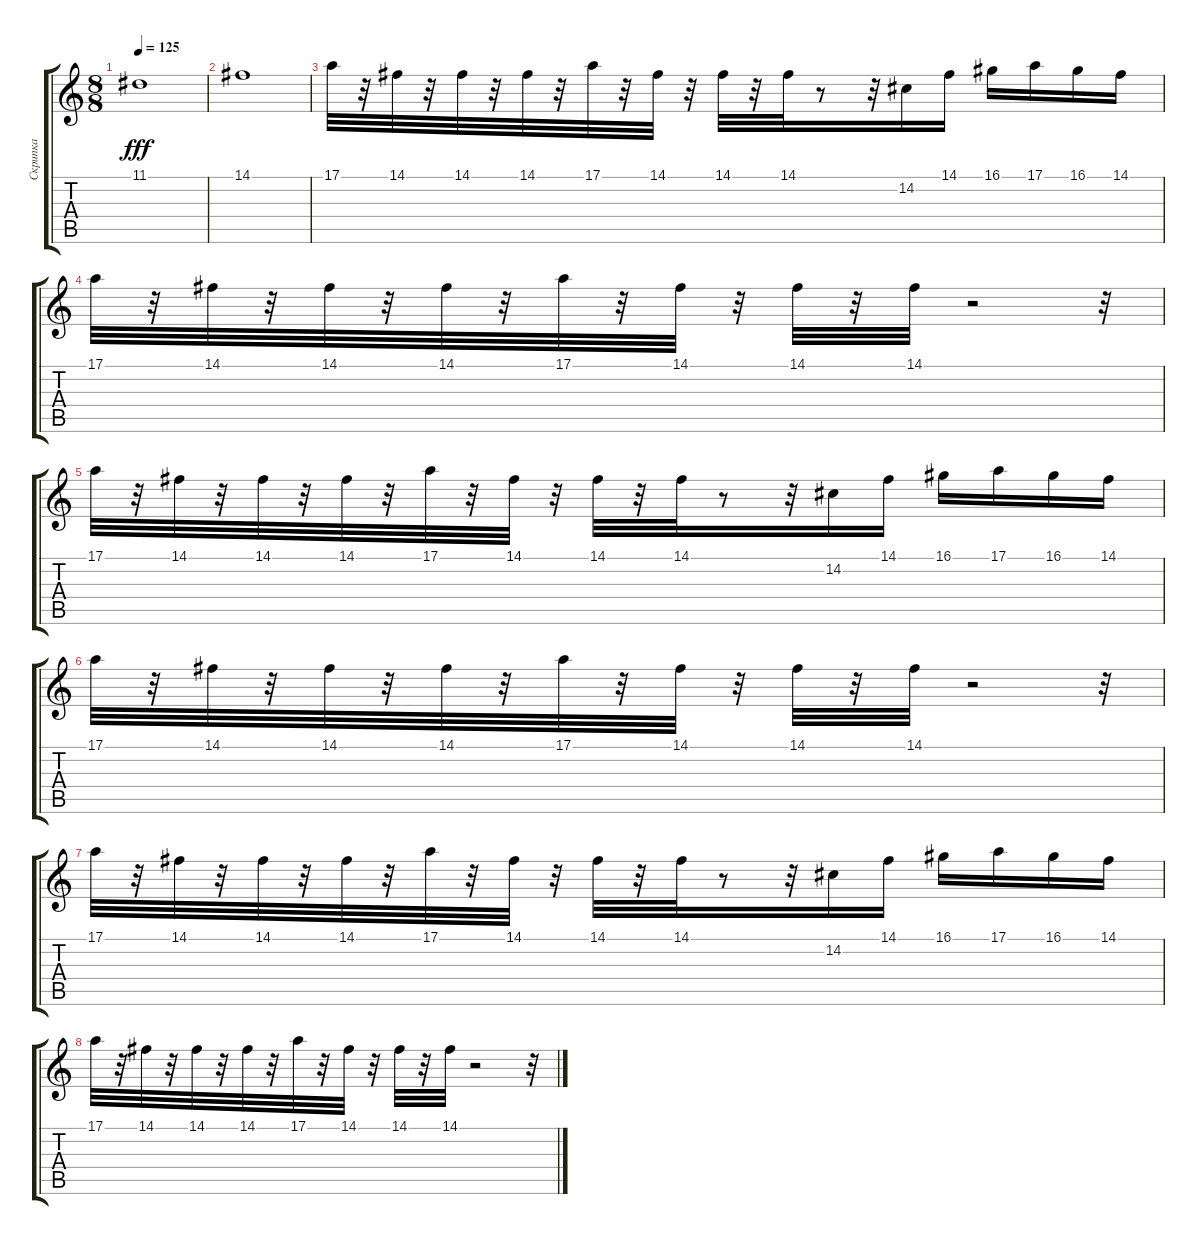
\track ("Скрипка" "Скрипка") {instrument stringensemble1}
\staff {score tabs}
\tuning (E4 B3 G3 D3 A2 E2) {hide}
\ts (8 8)
\tempo 125
\clef g2
\ks c
11.1.1{dy fff} |
14.1.1 |
17.1.32 r.32 14.1.32 r.32 14.1.32 r.32 14.1.32 r.32 17.1.32 r.32 14.1.32 r.32 14.1.32 r.32 14.1.32 r.8 r.32 14.2.16 14.1.16 16.1.16 17.1.16 16.1.16 14.1.16 |
17.1.32 r.32 14.1.32 r.32 14.1.32 r.32 14.1.32 r.32 17.1.32 r.32 14.1.32 r.32 14.1.32 r.32 14.1.32 r.2 r.32 |
17.1.32 r.32 14.1.32 r.32 14.1.32 r.32 14.1.32 r.32 17.1.32 r.32 14.1.32 r.32 14.1.32 r.32 14.1.32 r.8 r.32 14.2.16 14.1.16 16.1.16 17.1.16 16.1.16 14.1.16 |
17.1.32 r.32 14.1.32 r.32 14.1.32 r.32 14.1.32 r.32 17.1.32 r.32 14.1.32 r.32 14.1.32 r.32 14.1.32 r.2 r.32 |
17.1.32 r.32 14.1.32 r.32 14.1.32 r.32 14.1.32 r.32 17.1.32 r.32 14.1.32 r.32 14.1.32 r.32 14.1.32 r.8 r.32 14.2.16 14.1.16 16.1.16 17.1.16 16.1.16 14.1.16 |
17.1.32 r.32 14.1.32 r.32 14.1.32 r.32 14.1.32 r.32 17.1.32 r.32 14.1.32 r.32 14.1.32 r.32 14.1.32 r.2 r.32
